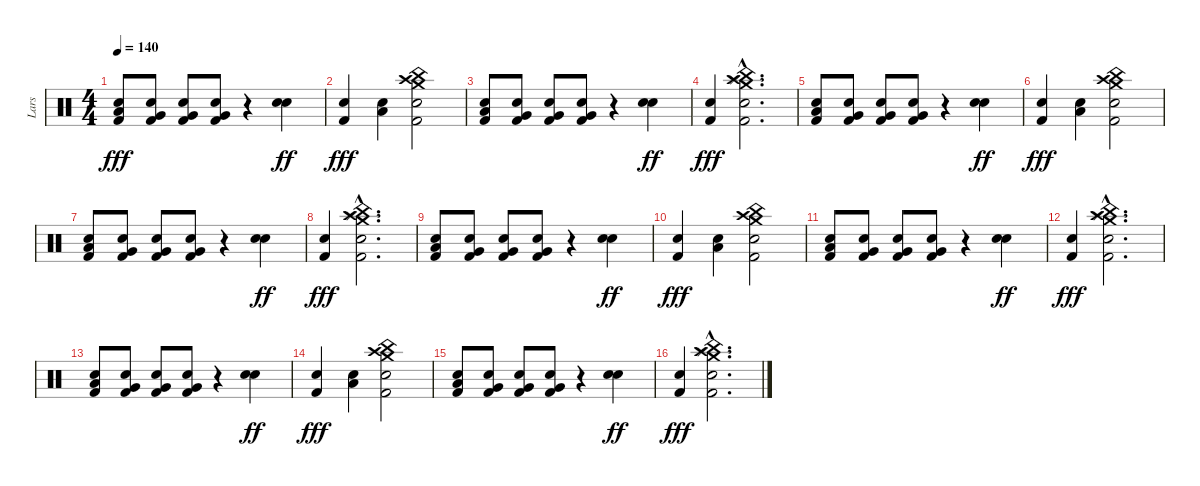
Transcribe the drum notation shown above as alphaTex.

\track ("Lars" "Lars") {instrument percussion}
\staff {score}
\articulation defaults
\ts (4 4)
\tempo 140
\clef neutral
\ks c
("Snare (hit) 2" "Low Floor Tom (hit)" "Kick (hit) 2").8{dy fff} ("Snare (hit) 2" "Very Low Tom (hit)" "Kick (hit) 2").8 ("Snare (hit) 2" "Very Low Tom (hit)" "Kick (hit) 2").8 ("Snare (hit) 2" "Very Low Tom (hit)" "Kick (hit) 2").8 r.4 ("Electric Snare (hit)" "Snare (hit) 2").4{dy ff} |
("Kick (hit) 2" "Snare (hit) 2").4{dy fff} ("Low Floor Tom (hit)" "Snare (hit) 2").4 ("Crash medium (hit)" "Snare (hit) 2" "China (hit)" "Crash high (hit)" "Kick (hit) 2").2 |
("Snare (hit) 2" "Low Floor Tom (hit)" "Kick (hit) 2").8 ("Snare (hit) 2" "Very Low Tom (hit)" "Kick (hit) 2").8 ("Snare (hit) 2" "Very Low Tom (hit)" "Kick (hit) 2").8 ("Snare (hit) 2" "Very Low Tom (hit)" "Kick (hit) 2").8 r.4 ("Electric Snare (hit)" "Snare (hit) 2").4{dy ff} |
("Snare (hit) 2" "Kick (hit) 2").4{dy fff} ("Crash medium (hit)"{hac} "China (hit)"{hac} "Snare (hit) 2"{hac} "Kick (hit) 2"{hac} "Splash (hit)"{hac} "Crash high (hit)"{hac}).2{d} |
("Snare (hit) 2" "Low Floor Tom (hit)" "Kick (hit) 2").8 ("Snare (hit) 2" "Very Low Tom (hit)" "Kick (hit) 2").8 ("Snare (hit) 2" "Very Low Tom (hit)" "Kick (hit) 2").8 ("Snare (hit) 2" "Very Low Tom (hit)" "Kick (hit) 2").8 r.4 ("Electric Snare (hit)" "Snare (hit) 2").4{dy ff} |
("Kick (hit) 2" "Snare (hit) 2").4{dy fff} ("Low Floor Tom (hit)" "Snare (hit) 2").4 ("Crash medium (hit)" "Snare (hit) 2" "China (hit)" "Crash high (hit)" "Kick (hit) 2").2 |
("Snare (hit) 2" "Low Floor Tom (hit)" "Kick (hit) 2").8 ("Snare (hit) 2" "Very Low Tom (hit)" "Kick (hit) 2").8 ("Snare (hit) 2" "Very Low Tom (hit)" "Kick (hit) 2").8 ("Snare (hit) 2" "Very Low Tom (hit)" "Kick (hit) 2").8 r.4 ("Electric Snare (hit)" "Snare (hit) 2").4{dy ff} |
("Snare (hit) 2" "Kick (hit) 2").4{dy fff} ("Crash medium (hit)"{hac} "China (hit)"{hac} "Snare (hit) 2"{hac} "Kick (hit) 2"{hac} "Splash (hit)"{hac} "Crash high (hit)"{hac}).2{d} |
("Snare (hit) 2" "Low Floor Tom (hit)" "Kick (hit) 2").8 ("Snare (hit) 2" "Very Low Tom (hit)" "Kick (hit) 2").8 ("Snare (hit) 2" "Very Low Tom (hit)" "Kick (hit) 2").8 ("Snare (hit) 2" "Very Low Tom (hit)" "Kick (hit) 2").8 r.4 ("Electric Snare (hit)" "Snare (hit) 2").4{dy ff} |
("Kick (hit) 2" "Snare (hit) 2").4{dy fff} ("Low Floor Tom (hit)" "Snare (hit) 2").4 ("Crash medium (hit)" "Snare (hit) 2" "China (hit)" "Crash high (hit)" "Kick (hit) 2").2 |
("Snare (hit) 2" "Low Floor Tom (hit)" "Kick (hit) 2").8 ("Snare (hit) 2" "Very Low Tom (hit)" "Kick (hit) 2").8 ("Snare (hit) 2" "Very Low Tom (hit)" "Kick (hit) 2").8 ("Snare (hit) 2" "Very Low Tom (hit)" "Kick (hit) 2").8 r.4 ("Electric Snare (hit)" "Snare (hit) 2").4{dy ff} |
("Snare (hit) 2" "Kick (hit) 2").4{dy fff} ("Crash medium (hit)"{hac} "China (hit)"{hac} "Snare (hit) 2"{hac} "Kick (hit) 2"{hac} "Splash (hit)"{hac} "Crash high (hit)"{hac}).2{d} |
("Snare (hit) 2" "Low Floor Tom (hit)" "Kick (hit) 2").8 ("Snare (hit) 2" "Very Low Tom (hit)" "Kick (hit) 2").8 ("Snare (hit) 2" "Very Low Tom (hit)" "Kick (hit) 2").8 ("Snare (hit) 2" "Very Low Tom (hit)" "Kick (hit) 2").8 r.4 ("Electric Snare (hit)" "Snare (hit) 2").4{dy ff} |
("Kick (hit) 2" "Snare (hit) 2").4{dy fff} ("Low Floor Tom (hit)" "Snare (hit) 2").4 ("Crash medium (hit)" "Snare (hit) 2" "China (hit)" "Crash high (hit)" "Kick (hit) 2").2 |
("Snare (hit) 2" "Low Floor Tom (hit)" "Kick (hit) 2").8 ("Snare (hit) 2" "Very Low Tom (hit)" "Kick (hit) 2").8 ("Snare (hit) 2" "Very Low Tom (hit)" "Kick (hit) 2").8 ("Snare (hit) 2" "Very Low Tom (hit)" "Kick (hit) 2").8 r.4 ("Electric Snare (hit)" "Snare (hit) 2").4{dy ff} |
("Snare (hit) 2" "Kick (hit) 2").4{dy fff} ("Crash medium (hit)"{hac} "China (hit)"{hac} "Snare (hit) 2"{hac} "Kick (hit) 2"{hac} "Splash (hit)"{hac} "Crash high (hit)"{hac}).2{d}
